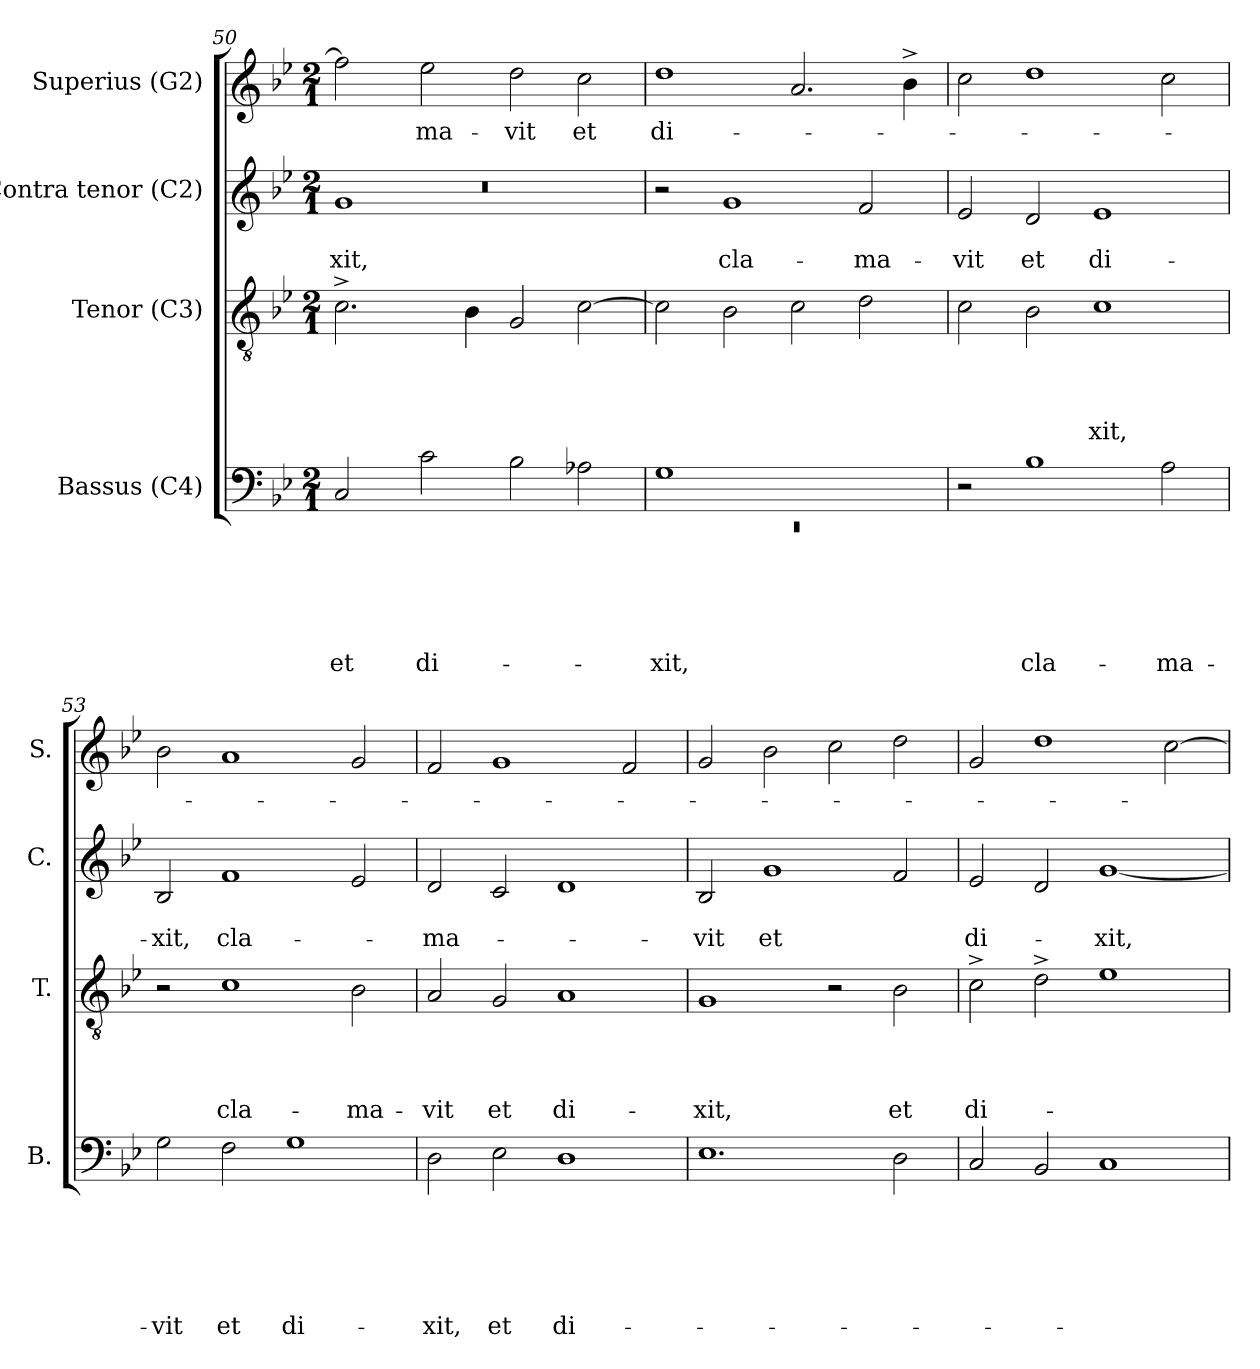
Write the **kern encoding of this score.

**kern	**text	**text	**text	**text	**text	**text	**kern	**text	**text	**text	**text	**kern	**text	**text	**kern	**text
*part4	*part4	*part4	*part4	*part4	*part4	*part4	*part3	*part3	*part3	*part3	*part3	*part2	*part2	*part2	*part1	*part1
*staff4	*staff4	*staff4	*staff4	*staff4	*staff4	*staff4	*staff3	*staff3	*staff3	*staff3	*staff3	*staff2	*staff2	*staff2	*staff1	*staff1
*I"Bassus (C4)	*	*	*	*	*	*	*I"Tenor (C3)	*	*	*	*	*I"Contra tenor (C2)	*	*	*I"Superius (G2)	*
*I'B.	*	*	*	*	*	*	*I'T.	*	*	*	*	*I'C.	*	*	*I'S.	*
!!LO:LB:g=z
*clefF4	*	*	*	*	*	*	*clefGv2	*	*	*	*	*clefG2	*	*	*clefG2	*
*k[b-e-]	*	*	*	*	*	*	*k[b-e-]	*	*	*	*	*k[b-e-]	*	*	*k[b-e-]	*
*B-:	*	*	*	*	*	*	*B-:	*	*	*	*	*B-:	*	*	*B-:	*
*M2/1	*	*	*	*	*	*	*M2/1	*	*	*	*	*M2/1	*	*	*M2/1	*
=50	=50	=50	=50	=50	=50	=50	=50	=50	=50	=50	=50	=50	=50	=50	=50	=50
*	*	*	*	*	*	*	*	*	*	*	*	*^	*	*	*	*
*	*	*	*	*	*	*	*	*	*	*	*	*	*^	*	*	*	*
!	!	!	!	!	!	!LO:LY:b	!	!	!	!	!	!	!	!LO:N:vis=1	!	!LO:LY:b	!	!
2C/	.	.	.	.	.	et	2.c^>\	.	.	.	.	8ryy	1g	0r	.	-xit,	2ff\]	.
.	.	.	.	.	.	.	.	.	.	.	.	1...ryy	.	.	.	.	.	.
!	!	!	!	!	!	!LO:LY:b	!	!	!	!	!	!	!	!	!	!	!	!LO:LY:b
2c\	.	.	.	.	.	di-	.	.	.	.	.	.	.	.	.	.	2ee-\	-ma-
.	.	.	.	.	.	.	4B-\	.	.	.	.	.	.	.	.	.	.	.
!	!	!	!	!	!	!	!	!	!	!	!	!	!	!	!	!	!	!LO:LY:b
2B-\	.	.	.	.	.	.	2G/	.	.	.	.	.	1ryy	.	.	.	2dd\	-vit
!	!	!	!	!	!	!	!	!	!	!	!	!	!	!	!	!	!	!LO:LY:b
2A-\	.	.	.	.	.	.	[>2c\	.	.	.	.	.	.	.	.	.	2cc\	et
*	*	*	*	*	*	*	*	*	*	*	*	*v	*v	*v	*	*	*	*
=51	=51	=51	=51	=51	=51	=51	=51	=51	=51	=51	=51	=51	=51	=51	=51	=51
*^	*	*	*	*	*	*	*	*	*	*	*	*	*	*	*	*
!	!LO:N:vis=1	!	!	!	!	!	!LO:LY:b	!	!	!	!	!	!	!	!	!	!LO:LY:b
1G	0rEE	.	.	.	.	.	-xit,	2c\]	.	.	.	.	2r	.	.	1dd	di-
!	!	!	!	!	!	!	!	!	!	!	!	!	!	!	!LO:LY:b	!	!
.	.	.	.	.	.	.	.	2B-\	.	.	.	.	1g	.	cla-	.	.
1ryy	.	.	.	.	.	.	.	2c\	.	.	.	.	.	.	.	2.a/	.
!	!	!	!	!	!	!	!	!	!	!	!	!	!	!	!LO:LY:b	!	!
.	.	.	.	.	.	.	.	2d\	.	.	.	.	2f/	.	-ma-	.	.
.	.	.	.	.	.	.	.	.	.	.	.	.	.	.	.	4b-^>\	.
*v	*v	*	*	*	*	*	*	*	*	*	*	*	*	*	*	*	*
=52	=52	=52	=52	=52	=52	=52	=52	=52	=52	=52	=52	=52	=52	=52	=52	=52
!	!	!	!	!	!	!	!	!	!	!	!	!	!	!LO:LY:b	!	!
2r	.	.	.	.	.	.	2c\	.	.	.	.	2e-/	.	-vit	2cc\	.
!	!	!	!	!	!	!LO:LY:b	!	!	!	!	!	!	!	!LO:LY:b	!	!
1B-	.	.	.	.	.	cla-	2B-\	.	.	.	.	2d/	.	et	1dd	.
!	!	!	!	!	!	!	!	!	!	!	!LO:LY:b	!	!	!LO:LY:b	!	!
.	.	.	.	.	.	.	1c	.	.	.	-xit,	1e-	.	di-	.	.
!	!	!	!	!	!	!LO:LY:b	!	!	!	!	!	!	!	!	!	!
2A\	.	.	.	.	.	-ma-	.	.	.	.	.	.	.	.	2cc\	.
=53	=53	=53	=53	=53	=53	=53	=53	=53	=53	=53	=53	=53	=53	=53	=53	=53
!	!	!	!	!	!	!LO:LY:b	!	!	!	!	!	!	!	!LO:LY:b	!	!
2G\	.	.	.	.	.	-vit	2r	.	.	.	.	2B-/	.	-xit,	2b-\	.
!	!	!	!	!	!	!LO:LY:b	!	!	!	!	!LO:LY:b	!	!	!LO:LY:b	!	!
2F\	.	.	.	.	.	et	1c	.	.	.	cla-	1f	.	cla-	1a	.
!	!	!	!	!	!	!LO:LY:b	!	!	!	!	!	!	!	!	!	!
1G	.	.	.	.	.	di-	.	.	.	.	.	.	.	.	.	.
!	!	!	!	!	!	!	!	!	!	!	!LO:LY:b	!	!	!	!	!
.	.	.	.	.	.	.	2B-\	.	.	.	-ma-	2e-/	.	.	2g/	.
!!LO:LB:g=z
=54	=54	=54	=54	=54	=54	=54	=54	=54	=54	=54	=54	=54	=54	=54	=54	=54
!	!	!	!	!	!	!LO:LY:b	!	!	!	!	!LO:LY:b	!	!	!LO:LY:b	!	!
2D\	.	.	.	.	.	-xit,	2A/	.	.	.	-vit	2d/	.	-ma-	2f/	.
!	!	!	!	!	!	!LO:LY:b	!	!	!	!	!LO:LY:b	!	!	!	!	!
2E-\	.	.	.	.	.	et	2G/	.	.	.	et	2c/	.	.	1g	.
!	!	!	!	!	!	!LO:LY:b	!	!	!	!	!LO:LY:b	!	!	!	!	!
1D	.	.	.	.	.	di-	1A	.	.	.	di-	1d	.	.	.	.
.	.	.	.	.	.	.	.	.	.	.	.	.	.	.	2f/	.
=55	=55	=55	=55	=55	=55	=55	=55	=55	=55	=55	=55	=55	=55	=55	=55	=55
!	!	!	!	!	!	!	!	!	!	!	!LO:LY:b	!	!	!LO:LY:b	!	!
1.E-	.	.	.	.	.	.	1G	.	.	.	-xit,	2B-/	.	-vit	2g/	.
!	!	!	!	!	!	!	!	!	!	!	!	!	!	!LO:LY:b	!	!
.	.	.	.	.	.	.	.	.	.	.	.	1g	.	et	2b-\	.
.	.	.	.	.	.	.	2r	.	.	.	.	.	.	.	2cc\	.
!	!	!	!	!	!	!	!	!	!	!	!LO:LY:b	!	!	!	!	!
2D\	.	.	.	.	.	.	2B-\	.	.	.	et	2f/	.	.	2dd\	.
=56	=56	=56	=56	=56	=56	=56	=56	=56	=56	=56	=56	=56	=56	=56	=56	=56
!	!	!	!	!	!	!	!	!	!	!	!LO:LY:b	!	!	!LO:LY:b	!	!
2C/	.	.	.	.	.	.	2c^>\	.	.	.	di-	2e-/	.	di-	2g/	.
2BB-/	.	.	.	.	.	.	2d^>\	.	.	.	.	2d/	.	.	1dd	.
!	!	!	!	!	!	!	!	!	!	!	!	!	!	!LO:LY:b	!	!
1C	.	.	.	.	.	.	1e-	.	.	.	.	[<1g	.	-xit,	.	.
.	.	.	.	.	.	.	.	.	.	.	.	.	.	.	[>2cc\	.
=	=	=	=	=	=	=	=	=	=	=	=	=	=	=	=	=
*-	*-	*-	*-	*-	*-	*-	*-	*-	*-	*-	*-	*-	*-	*-	*-	*-
